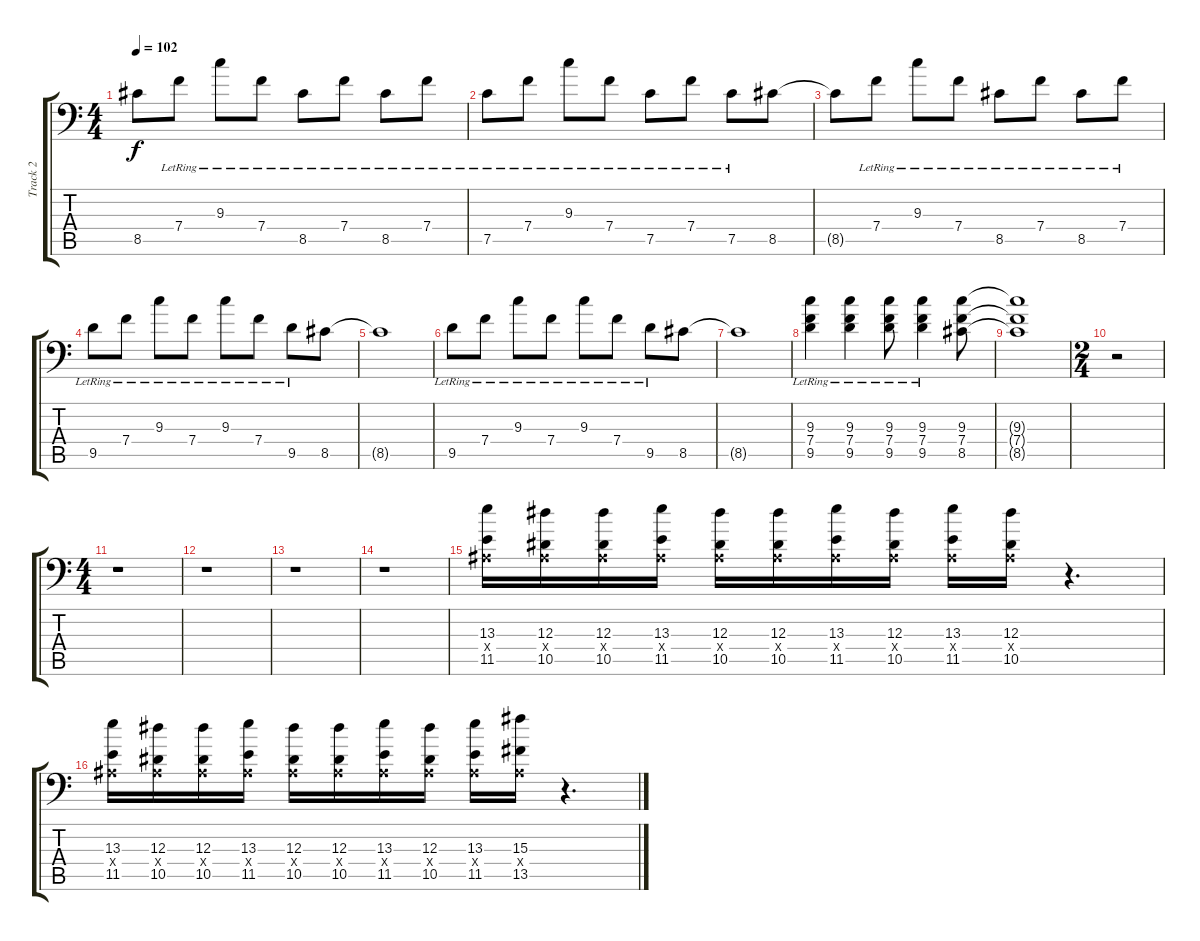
\track ("Track 2" "Track 2") {instrument acousticguitarsteel}
\staff {score tabs}
\tuning (C4 G3 Eb3 Bb2 F2 Bb1) {hide}
\ts (4 4)
\tempo 102
\clef f4
\ks c
8.5{t}.8{dy f} 7.4{lr}.8 9.3{lr}.8 7.4{lr}.8 8.5{lr}.8 7.4{lr}.8 8.5{lr}.8 7.4{lr}.8 |
7.5{lr}.8 7.4{lr}.8 9.3{lr}.8 7.4{lr}.8 7.5{lr}.8 7.4{lr}.8 7.5{lr}.8 8.5.8 |
8.5{t}.8 7.4{lr}.8 9.3{lr}.8 7.4{lr}.8 8.5{lr}.8 7.4{lr}.8 8.5{lr}.8 7.4{lr}.8 |
9.5{lr}.8 7.4{lr}.8 9.3{lr}.8 7.4{lr}.8 9.3{lr}.8 7.4{lr}.8 9.5{lr}.8 8.5.8 |
8.5{t}.1 |
9.5{lr}.8 7.4{lr}.8 9.3{lr}.8 7.4{lr}.8 9.3{lr}.8 7.4{lr}.8 9.5{lr}.8 8.5.8 |
8.5{t}.1 |
(9.3{lr} 7.4{lr} 9.5{lr}).4 (9.3{lr} 7.4{lr} 9.5{lr}).4 (9.3{lr} 7.4{lr} 9.5{lr}).8 (9.3{lr} 7.4{lr} 9.5{lr}).4 (9.3 7.4 8.5).8 |
(9.3{t} 7.4{t} 8.5{t}).1 |
\ts (2 4)
r.2 |
\ts (4 4)
r.1 |
r.1 |
r.1 |
r.1 |
(13.3 0.4{x} 11.5).16{instrument distortionguitar} (12.3 0.4{x} 10.5).16 (12.3 0.4{x} 10.5).16 (13.3 0.4{x} 11.5).16 (12.3 0.4{x} 10.5).16 (12.3 0.4{x} 10.5).16 (13.3 0.4{x} 11.5).16 (12.3 0.4{x} 10.5).16 (13.3 0.4{x} 11.5).16 (12.3 0.4{x} 10.5).16 r.4{d} |
(13.3 0.4{x} 11.5).16 (12.3 0.4{x} 10.5).16 (12.3 0.4{x} 10.5).16 (13.3 0.4{x} 11.5).16 (12.3 0.4{x} 10.5).16 (12.3 0.4{x} 10.5).16 (13.3 0.4{x} 11.5).16 (12.3 0.4{x} 10.5).16 (13.3 0.4{x} 11.5).16 (15.3 0.4{x} 13.5).16 r.4{d}
